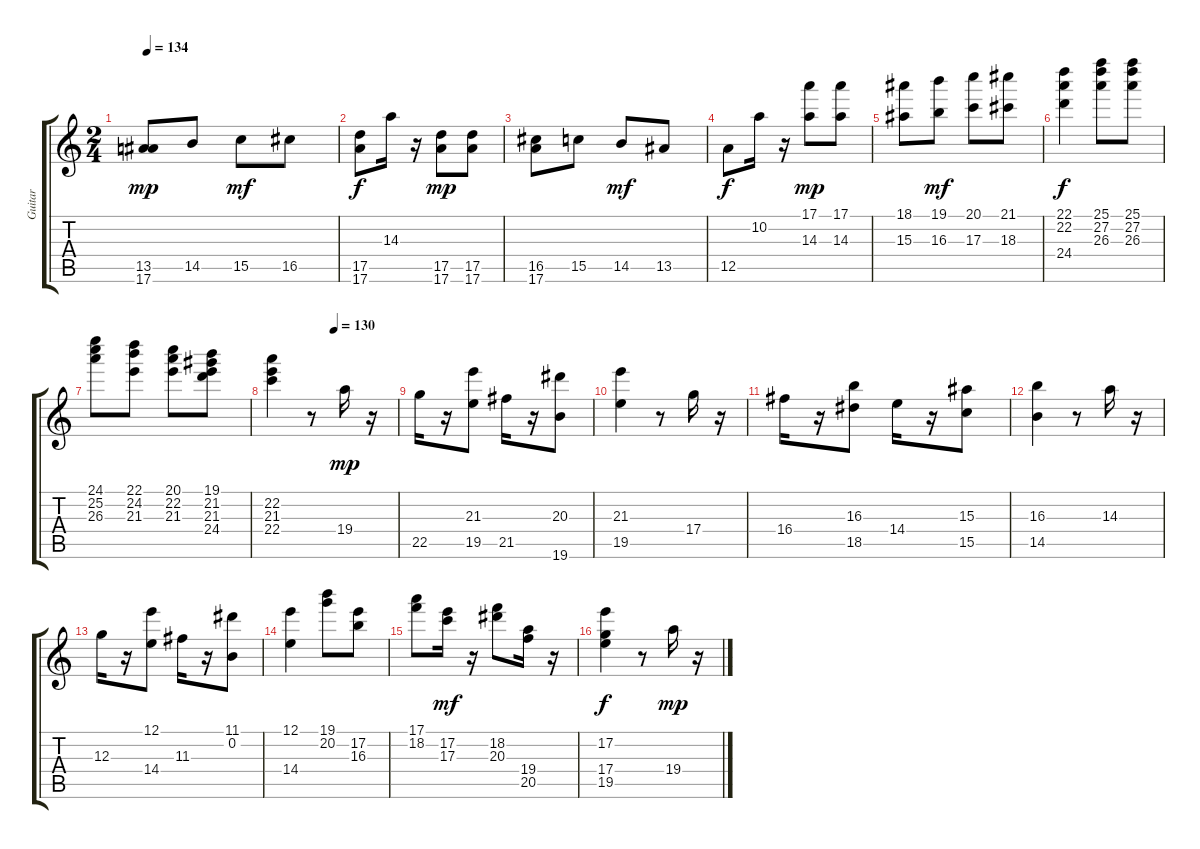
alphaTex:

\track ("Guitar" "Guitar") {instrument acousticguitarnylon}
\staff {score tabs}
\tuning (E4 B3 G3 D3 A2 E2) {hide}
\ts (2 4)
\tempo 134
\clef g2
\ks c
(13.5 17.6).8{dy mp} 14.5.8 15.5.8{dy mf} 16.5.8 |
(17.5 17.6).8{dy f} 14.3.16 r.16 (17.5 17.6).8{dy mp} (17.5 17.6).8 |
(16.5 17.6).8 15.5.8 14.5.8{dy mf} 13.5.8 |
12.5.8{dy f} 10.2.16 r.16 (17.1 14.3).8{dy mp} (17.1 14.3).8 |
(18.1 15.3).8 (19.1 16.3).8{dy mf} (20.1 17.3).8 (21.1 18.3).8 |
(22.1 22.2 24.4).4{dy f} (25.1 27.2 26.3).8 (25.1 27.2 26.3).8 |
(24.1 25.2 26.3).8 (22.1 24.2 21.3).8 (20.1 22.2 21.3).8 (19.1 21.2 21.3 24.4).8 |
\tempo (130 0.5)
(22.2 21.3 22.4).4 r.8 19.4.16{dy mp} r.16 |
22.5.16 r.16 (21.3 19.5).8 21.5.16 r.16 (20.3 19.6).8 |
(21.3 19.5).4 r.8 17.4.16 r.16 |
16.4.16 r.16 (16.3 18.5).8 14.4.16 r.16 (15.3 15.5).8 |
(16.3 14.5).4 r.8 14.3.16 r.16 |
12.3.16 r.16 (12.1 14.4).8 11.3.16 r.16 (11.1 0.2).8 |
(12.1 14.4).4 (19.1 20.2).8 (17.2 16.3).8 |
(17.1 18.2).8 (17.2 17.3).16{dy mf} r.16 (18.2 20.3).8 (19.4 20.5).16 r.16 |
(17.2 17.4 19.5).4{dy f} r.8 19.4.16{dy mp} r.16
